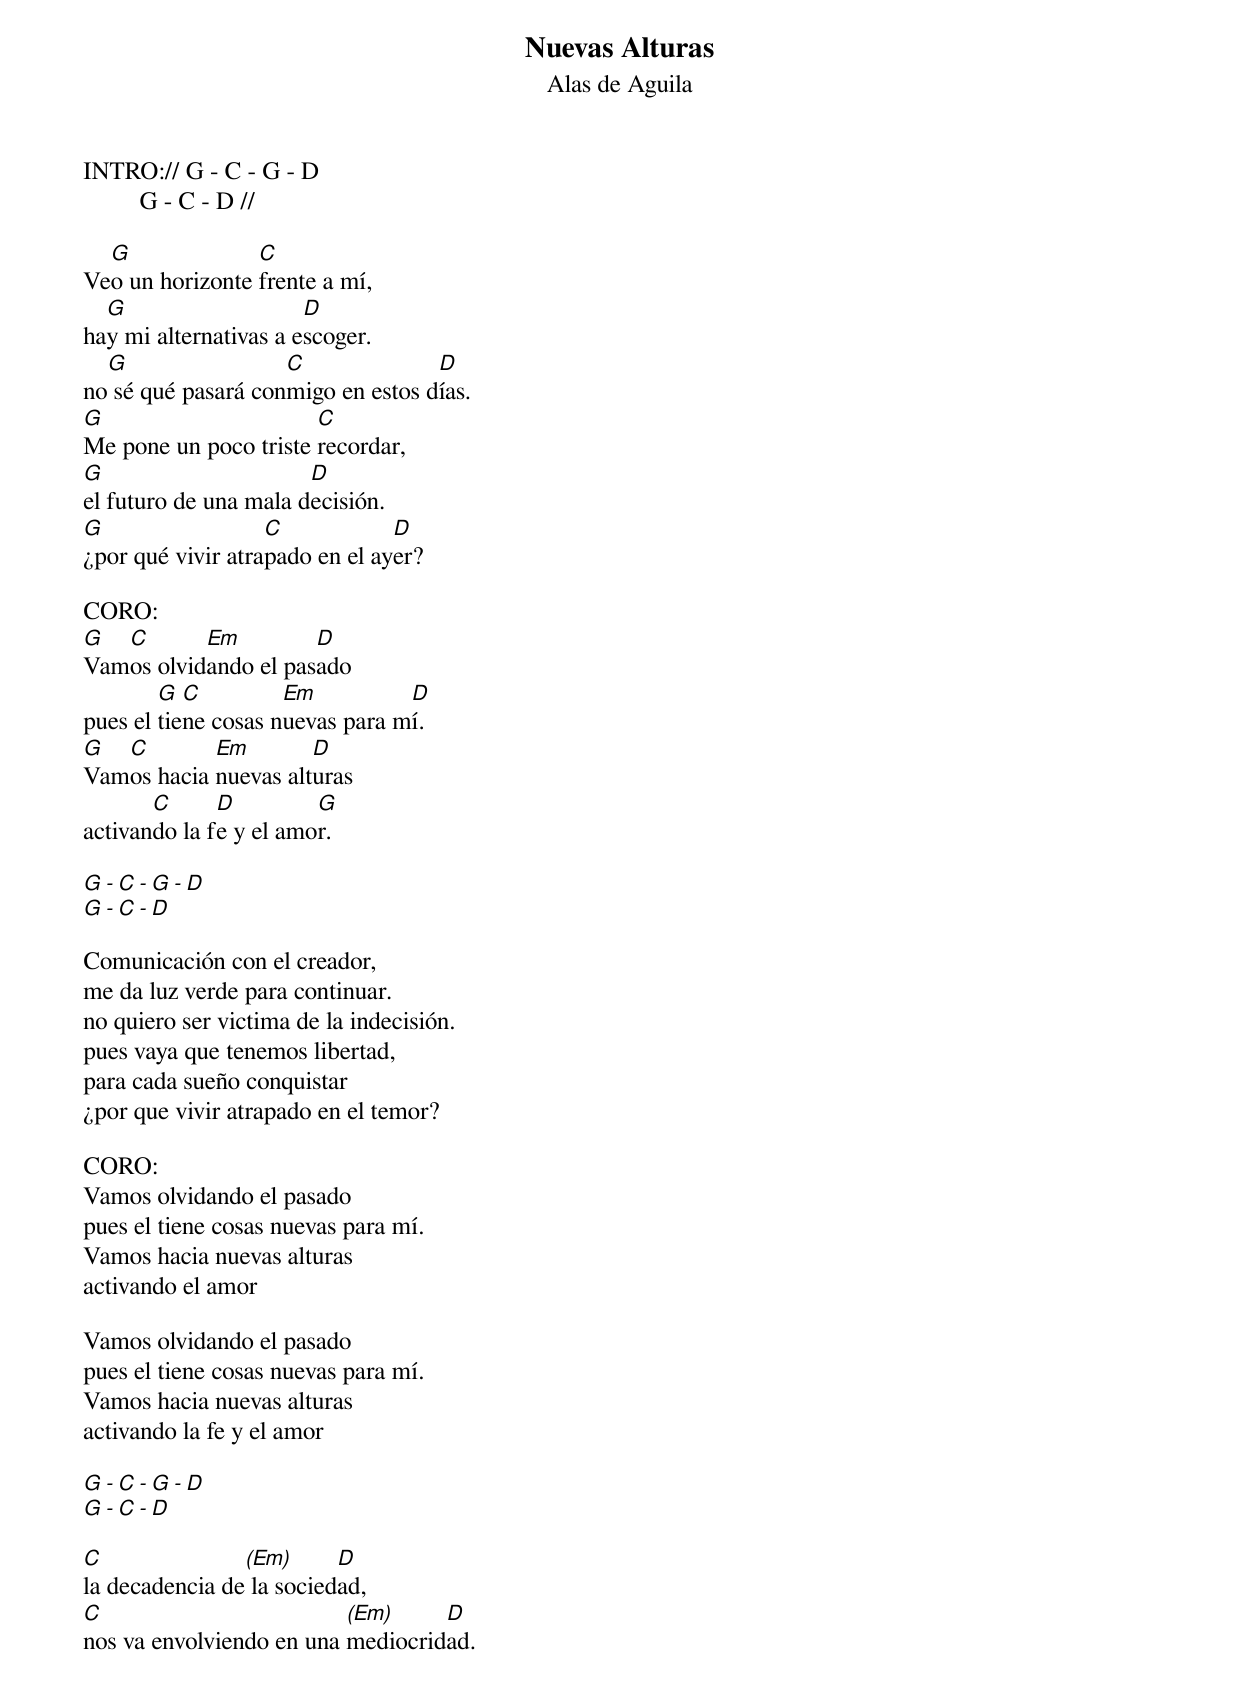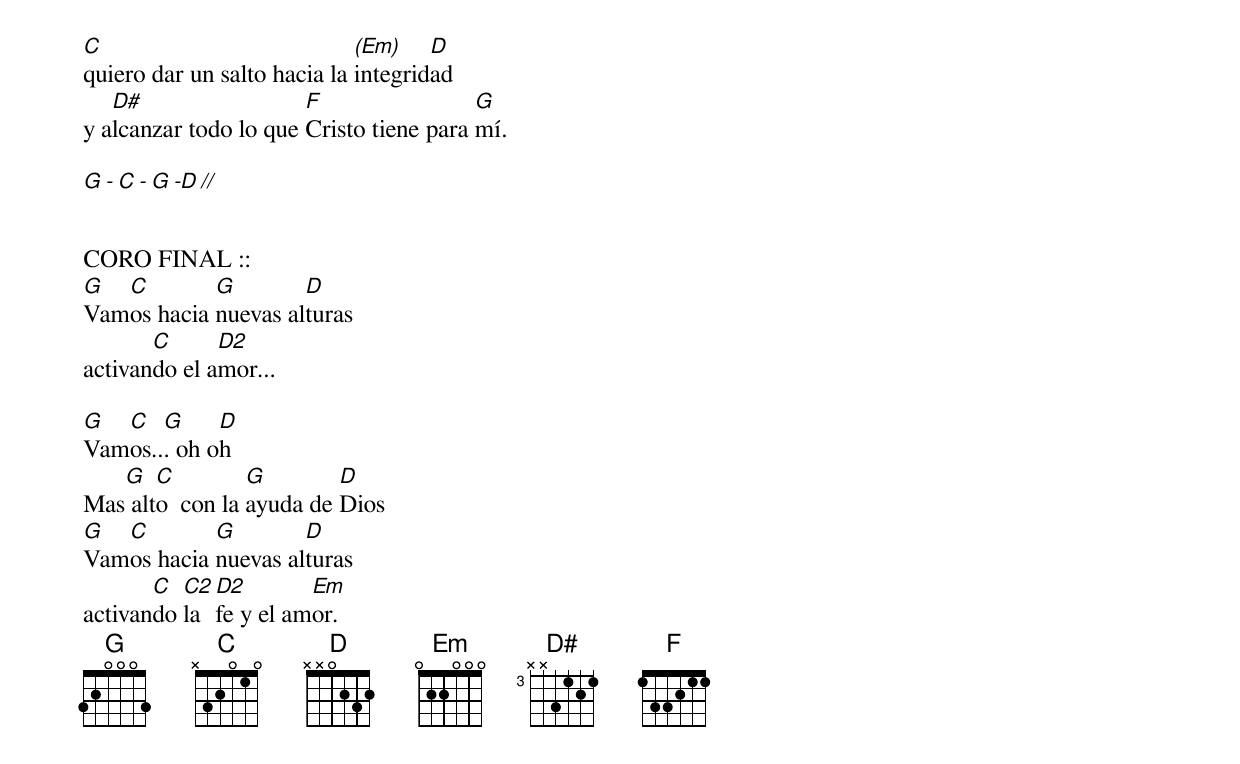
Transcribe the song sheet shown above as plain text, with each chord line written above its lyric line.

Nuevas Alturas
Alas de Aguila

INTRO:// G - C - G - D
         G - C - D //

  G              C
Veo un horizonte frente a mí,
  G                    D
hay mi alternativas a escoger.
  G                 C              D
no sé qué pasará conmigo en estos días.
G                      C
Me pone un poco triste recordar,
G                      D
el futuro de una mala decisión.
G                  C            D
¿por qué vivir atrapado en el ayer?

CORO:
G  C       Em         D
Vamos olvidando el pasado
        G  C         Em          D
pues el tiene cosas nuevas para mí.
G  C        Em        D
Vamos hacia nuevas alturas
       C      D         G
activando la fe y el amor.

G - C - G - D
G - C - D

Comunicación con el creador,
me da luz verde para continuar.
no quiero ser victima de la indecisión.
pues vaya que tenemos libertad,
para cada sueño conquistar
¿por que vivir atrapado en el temor?

CORO:
Vamos olvidando el pasado
pues el tiene cosas nuevas para mí.
Vamos hacia nuevas alturas
activando el amor

Vamos olvidando el pasado
pues el tiene cosas nuevas para mí.
Vamos hacia nuevas alturas
activando la fe y el amor

G - C - G - D
G - C - D

C               (Em)      D
la decadencia de la sociedad,
C                         (Em)     D
nos va envolviendo en una mediocridad.
C                            (Em)    D
quiero dar un salto hacia la integridad
   D#                  F                 G
y alcanzar todo lo que Cristo tiene para mí.

G - C - G -D //


CORO FINAL ::
G  C        G        D
Vamos hacia nuevas alturas
       C      D2
activando el amor...

G  C   G     D
Vamos... oh oh
   G   C         G        D
Mas alto  con la ayuda de Dios
G  C        G        D
Vamos hacia nuevas alturas
       C  C2 D2        Em
activando la fe y el amor.
